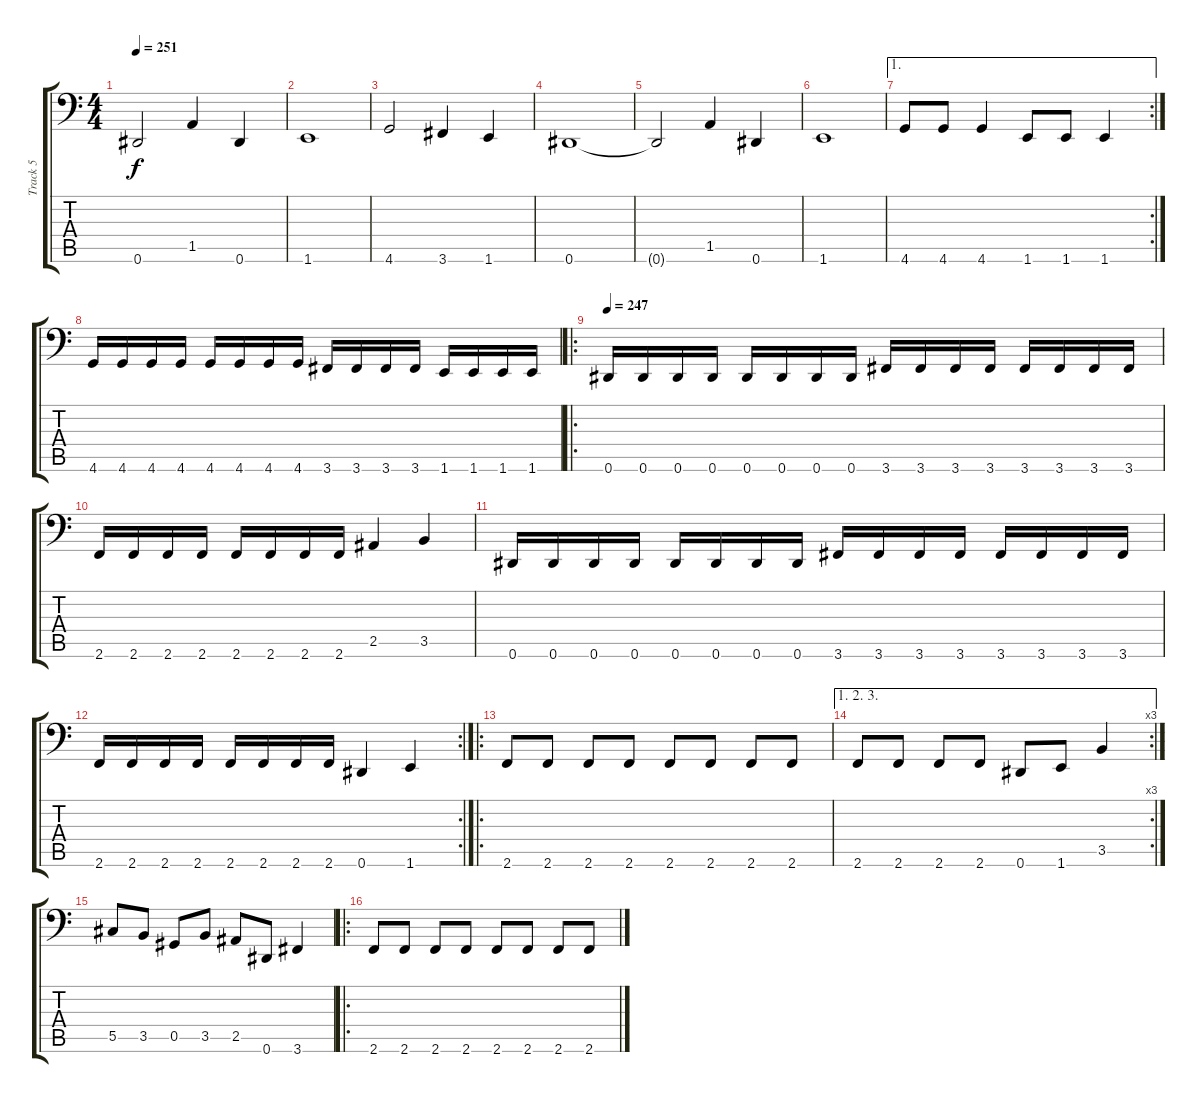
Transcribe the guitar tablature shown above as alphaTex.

\track ("Track 5" "Track 5") {instrument electricbasspick}
\staff {score tabs}
\tuning (Eb3 Bb2 Gb2 Db2 Ab1 Eb1) {hide}
\ts (4 4)
\tempo 251
\clef f4
\ks c
0.6{t}.2{dy f} 1.5.4 0.6.4 |
1.6.1 |
4.6.2 3.6.4 1.6.4 |
0.6.1 |
0.6{t}.2 1.5.4 0.6.4 |
1.6.1 |
\ae 1
\rc 2
4.6.8 4.6.8 4.6.4 1.6.8 1.6.8 1.6.4 |
4.6.16 4.6.16 4.6.16 4.6.16 4.6.16 4.6.16 4.6.16 4.6.16 3.6.16 3.6.16 3.6.16 3.6.16 1.6.16 1.6.16 1.6.16 1.6.16 |
\ro
\tempo 247
0.6.16 0.6.16 0.6.16 0.6.16 0.6.16 0.6.16 0.6.16 0.6.16 3.6.16 3.6.16 3.6.16 3.6.16 3.6.16 3.6.16 3.6.16 3.6.16 |
2.6.16 2.6.16 2.6.16 2.6.16 2.6.16 2.6.16 2.6.16 2.6.16 2.5.4 3.5.4 |
0.6.16 0.6.16 0.6.16 0.6.16 0.6.16 0.6.16 0.6.16 0.6.16 3.6.16 3.6.16 3.6.16 3.6.16 3.6.16 3.6.16 3.6.16 3.6.16 |
\rc 2
2.6.16 2.6.16 2.6.16 2.6.16 2.6.16 2.6.16 2.6.16 2.6.16 0.6.4 1.6.4 |
\ro
2.6.8 2.6.8 2.6.8 2.6.8 2.6.8 2.6.8 2.6.8 2.6.8 |
\ae (1 2 3)
\rc 3
2.6.8 2.6.8 2.6.8 2.6.8 0.6.8 1.6.8 3.5.4 |
5.5.8 3.5.8 0.5.8 3.5.8 2.5.8 0.6.8 3.6.4 |
\ro
2.6.8 2.6.8 2.6.8 2.6.8 2.6.8 2.6.8 2.6.8 2.6.8
